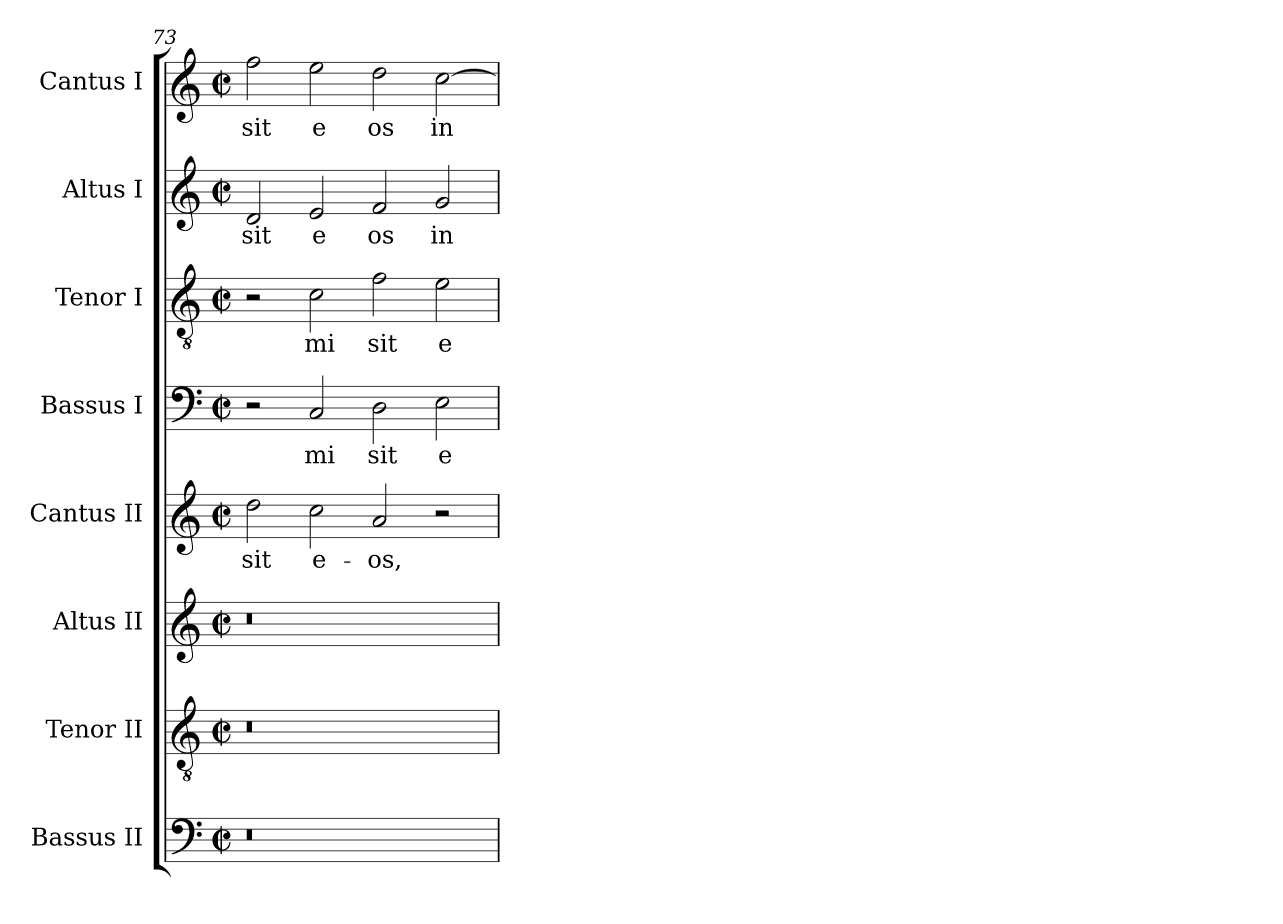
**kern	**kern	**kern	**kern	**text	**kern	**text	**kern	**text	**kern	**text	**kern	**text
*part8	*part7	*part6	*part5	*part5	*part4	*part4	*part3	*part3	*part2	*part2	*part1	*part1
*staff8	*staff7	*staff6	*staff5	*staff5	*staff4	*staff4	*staff3	*staff3	*staff2	*staff2	*staff1	*staff1
*I"Bassus II	*I"Tenor II	*I"Altus II	*I"Cantus II	*	*I"Bassus I	*	*I"Tenor I	*	*I"Altus I	*	*I"Cantus I	*
*clefF4	*clefGv2	*clefG2	*clefG2	*	*clefF4	*	*clefGv2	*	*clefG2	*	*clefG2	*
*M2/2	*M2/2	*M2/2	*M2/2	*	*M2/2	*	*M2/2	*	*M2/2	*	*M2/2	*
*met(c|)	*met(c|)	*met(c|)	*met(c|)	*	*met(c|)	*	*met(c|)	*	*met(c|)	*	*met(c|)	*
=73	=73	=73	=73	=73	=73	=73	=73	=73	=73	=73	=73	=73
!	!	!	!	!LO:LY:b:cj	!	!	!	!	!	!LO:LY:b:cj	!	!LO:LY:b:cj
0r	0r	0r	2dd\	-sit	2r	.	2r	.	2d/	sit	2ff\	sit
!	!	!	!	!LO:LY:b:cj	!	!LO:LY:b:cj	!	!LO:LY:b:cj	!	!LO:LY:b:cj	!	!LO:LY:b:cj
.	.	.	2cc\	e-	2C/	mi	2c\	mi	2e/	e	2ee\	e
!	!	!	!	!LO:LY:b:cj	!	!LO:LY:b:cj	!	!LO:LY:b:cj	!	!LO:LY:b:cj	!	!LO:LY:b:cj
.	.	.	2a/	-os,	2D\	sit	2f\	sit	2f/	os	2dd\	os
!	!	!	!	!	!	!LO:LY:b:cj	!	!LO:LY:b:cj	!	!LO:LY:b:cj	!	!LO:LY:b:cj
.	.	.	2r	.	2E\	e	2e\	e	2g/	in	[>2cc\	in
=	=	=	=	=	=	=	=	=	=	=	=	=
*-	*-	*-	*-	*-	*-	*-	*-	*-	*-	*-	*-	*-
